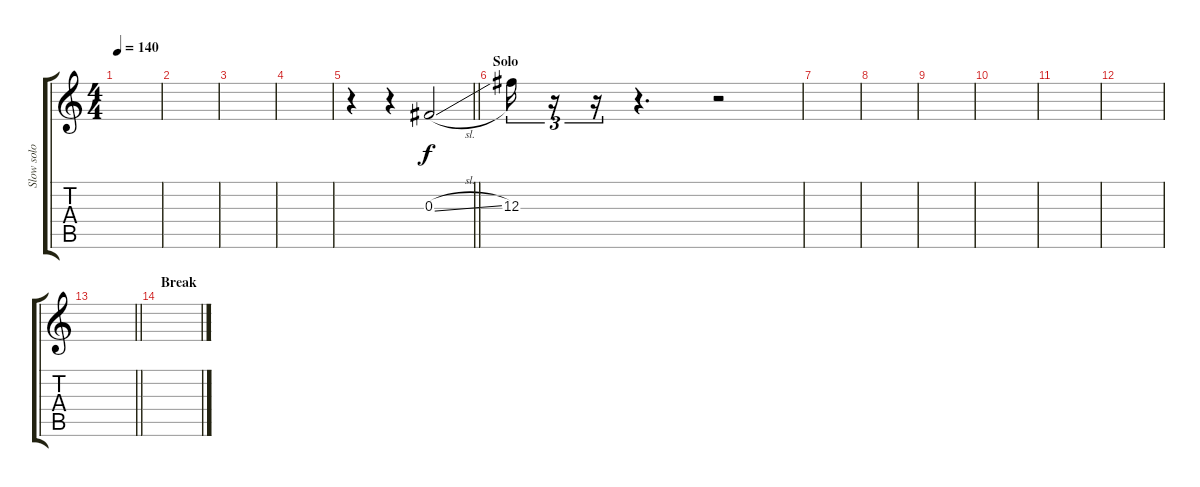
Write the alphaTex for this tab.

\track ("Slow solo Guitar" "Slow solo ") {instrument distortionguitar}
\staff {score tabs}
\tuning (Eb4 Bb3 Gb3 Db3 Ab2 Eb2) {hide}
\ts (4 4)
\tempo 140
\clef g2
\ks c
|
|
|
|
\barLineRight lightlight
r.4 r.4 0.3{sl}.2 |
\section ("" "Solo")
12.3.16{tu (3 2)} r.16{tu (3 2)} r.16{tu (3 2)} r.4{d} r.2 |
|
|
|
|
|
|
\barLineRight lightlight
|
\section ("" "Break")
